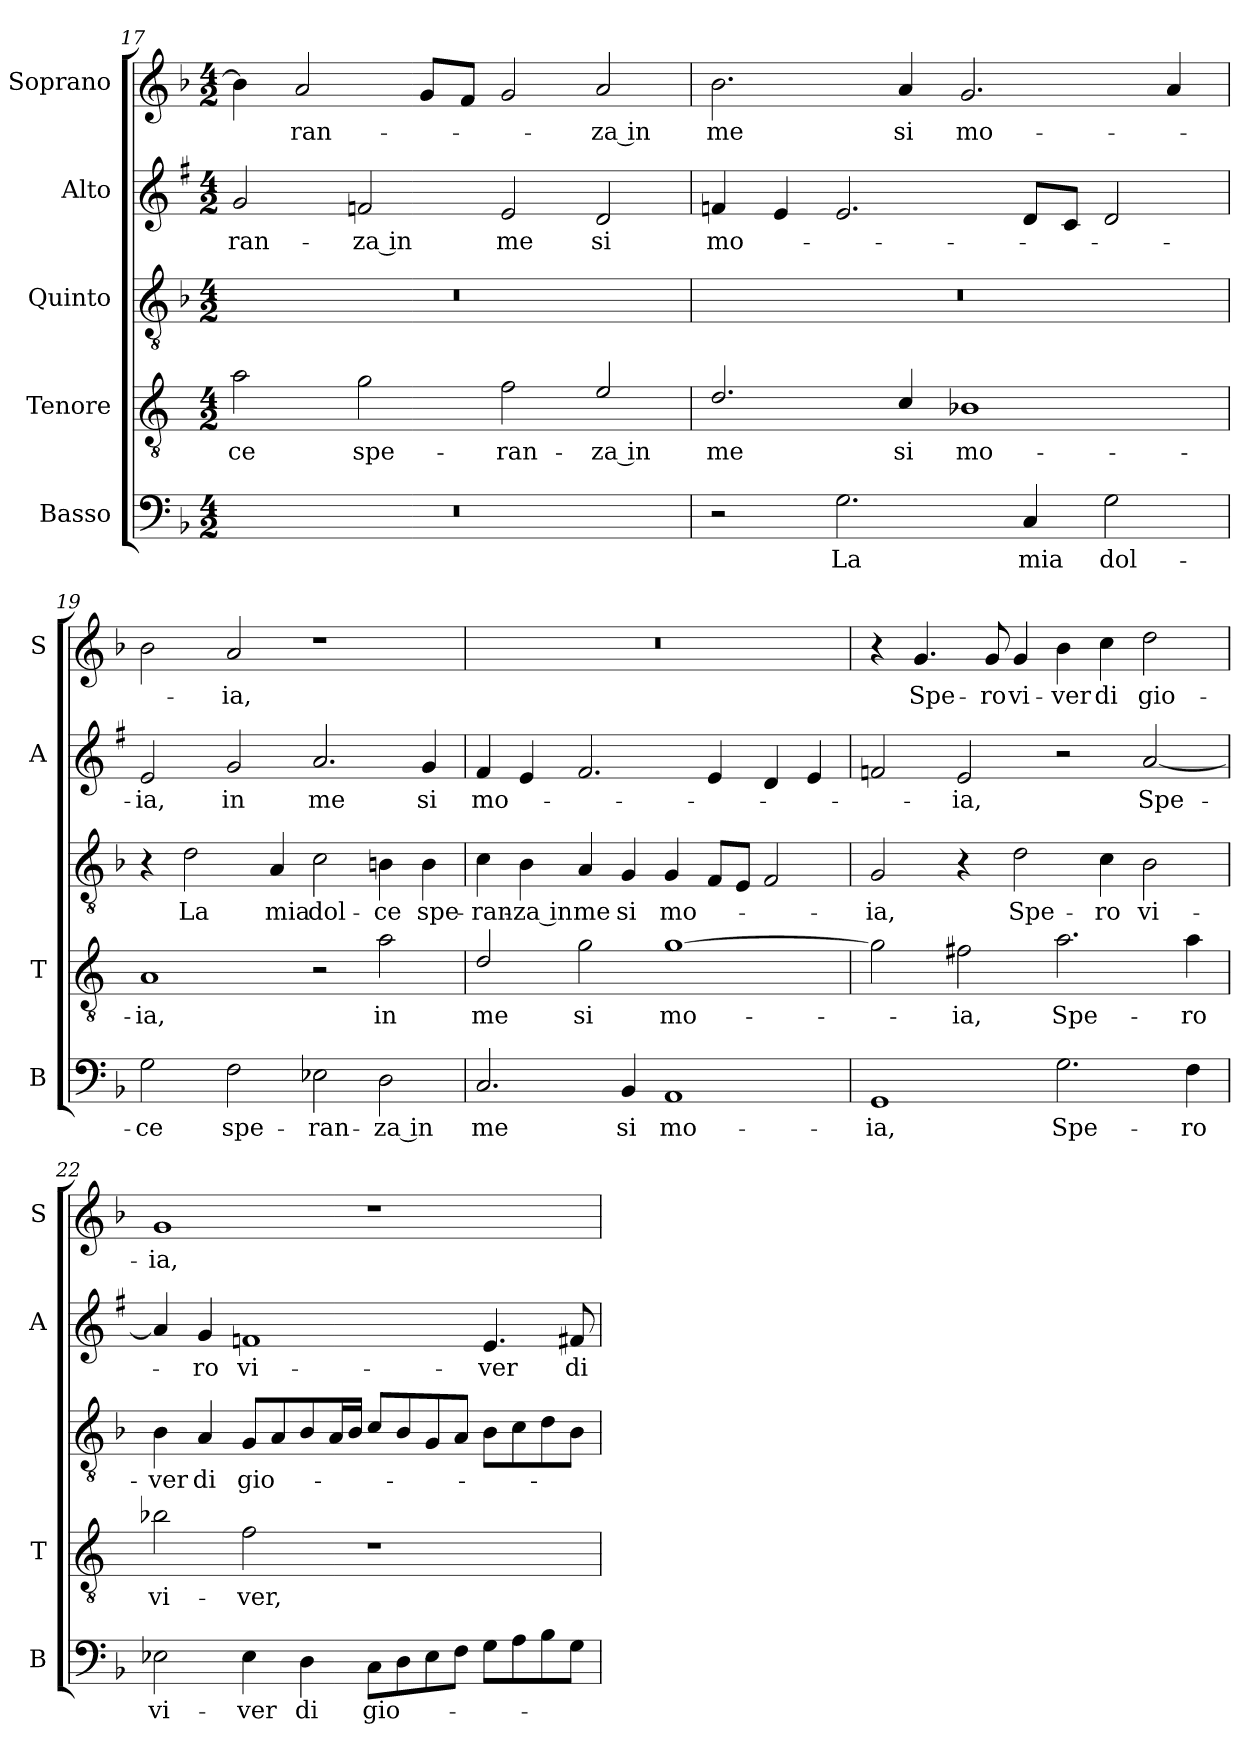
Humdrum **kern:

**kern	**text	**kern	**text	**kern	**text	**kern	**text	**kern	**text
*part5	*part5	*part4	*part4	*part3	*part3	*part2	*part2	*part1	*part1
*staff5	*staff5	*staff4	*staff4	*staff3	*staff3	*staff2	*staff2	*staff1	*staff1
*I"Basso	*	*I"Tenore	*	*I"Quinto	*	*I"Alto	*	*I"Soprano	*
*I'B	*	*I'T	*	*	*	*I'A	*	*I'S	*
*clefF4	*	*clefGv2	*	*clefGv2	*	*clefG2	*	*clefG2	*
*	*	*ITrd4c7	*	*	*	*ITrd1c2	*	*	*
*k[b-]	*	*k[b-]	*	*k[b-]	*	*k[b-]	*	*k[b-]	*
*F:	*	*F:	*	*F:	*	*F:	*	*F:	*
*M4/2	*	*M4/2	*	*M4/2	*	*M4/2	*	*M4/2	*
=17	=17	=17	=17	=17	=17	=17	=17	=17	=17
!	!	!	!LO:LY:b	!	!	!	!LO:LY:b	!	!
0r	.	2d\	-ce	0r	.	2f/	-ran-	4b-\]	.
!	!	!	!	!	!	!	!	!	!LO:LY:b
.	.	.	.	.	.	.	.	2a/	-ran-
!	!	!	!LO:LY:b	!	!	!	!LO:LY:b	!	!
.	.	2c\	spe-	.	.	2e-X/	-za in	.	.
.	.	.	.	.	.	.	.	8g/L	.
.	.	.	.	.	.	.	.	8f/J	.
!	!	!	!LO:LY:b	!	!	!	!LO:LY:b	!	!
.	.	2B-\	-ran-	.	.	2d/	me	2g/	.
!	!	!	!LO:LY:b	!	!	!	!LO:LY:b	!	!LO:LY:b
.	.	2A/	-za in	.	.	2c/	si	2a/	-za in
=18	=18	=18	=18	=18	=18	=18	=18	=18	=18
!	!	!	!LO:LY:b	!	!	!	!LO:LY:b	!	!LO:LY:b
2r	.	2.G/	me	0r	.	4e-X/	mo-	2.b-\	me
.	.	.	.	.	.	4d/	.	.	.
!	!LO:LY:b	!	!	!	!	!	!	!	!
2.G\	La	.	.	.	.	2.d/	.	.	.
!	!	!	!LO:LY:b	!	!	!	!	!	!LO:LY:b
.	.	4F/	si	.	.	.	.	4a/	si
!	!	!	!LO:LY:b	!	!	!	!	!	!LO:LY:b
.	.	1E-X	mo-	.	.	.	.	2.g/	mo-
!	!LO:LY:b	!	!	!	!	!	!	!	!
4C/	mia	.	.	.	.	8c/L	.	.	.
.	.	.	.	.	.	8B-/J	.	.	.
!	!LO:LY:b	!	!	!	!	!	!	!	!
2G\	dol-	.	.	.	.	2c/	.	.	.
.	.	.	.	.	.	.	.	4a/	.
=19	=19	=19	=19	=19	=19	=19	=19	=19	=19
!	!LO:LY:b	!	!LO:LY:b	!	!	!	!LO:LY:b	!	!
2G\	-ce	1D	-ia,	4r	.	2d/	-ia,	2b-\	.
!	!	!	!	!	!LO:LY:b	!	!	!	!
.	.	.	.	2d\	La	.	.	.	.
!	!LO:LY:b	!	!	!	!	!	!LO:LY:b	!	!LO:LY:b
2F\	spe-	.	.	.	.	2f/	in	2a/	-ia,
!	!	!	!	!	!LO:LY:b	!	!	!	!
.	.	.	.	4A/	mia	.	.	.	.
!	!LO:LY:b	!	!	!	!LO:LY:b	!	!LO:LY:b	!	!
2E-X\	-ran-	2r	.	2c\	dol-	2.g/	me	1r	.
!	!LO:LY:b	!	!LO:LY:b	!	!LO:LY:b	!	!	!	!
2D\	-za in	2d\	in	4Bn\	-ce	.	.	.	.
!	!	!	!	!	!LO:LY:b	!	!LO:LY:b	!	!
.	.	.	.	4B\	spe-	4f/	si	.	.
!!LO:LB:g=z
=20	=20	=20	=20	=20	=20	=20	=20	=20	=20
!	!LO:LY:b	!	!LO:LY:b	!	!LO:LY:b	!	!LO:LY:b	!	!
2.C/	me	2G/	me	4c\	-ran-	4e/	mo-	0r	.
!	!	!	!	!	!LO:LY:b	!	!	!	!
.	.	.	.	4B-\	-za in	4d/	.	.	.
!	!	!	!LO:LY:b	!	!LO:LY:b	!	!	!	!
.	.	2c\	si	4A/	me	2.e/	.	.	.
!	!LO:LY:b	!	!	!	!LO:LY:b	!	!	!	!
4BB-/	si	.	.	4G/	si	.	.	.	.
!	!LO:LY:b	!	!LO:LY:b	!	!LO:LY:b	!	!	!	!
1AA	mo-	[1c	mo-	4G/	mo-	.	.	.	.
.	.	.	.	8F/L	.	4d/	.	.	.
.	.	.	.	8E/J	.	.	.	.	.
.	.	.	.	2F/	.	4c/	.	.	.
.	.	.	.	.	.	4d/	.	.	.
=21	=21	=21	=21	=21	=21	=21	=21	=21	=21
!	!LO:LY:b	!	!	!	!LO:LY:b	!	!	!	!
1GG	-ia,	2c\]	.	2G/	-ia,	2e-X/	.	4r	.
!	!	!	!	!	!	!	!	!	!LO:LY:b
.	.	.	.	.	.	.	.	4.g/	Spe-
!	!	!	!LO:LY:b	!	!	!	!LO:LY:b	!	!
.	.	2Bn\	-ia,	4r	.	2d/	-ia,	.	.
!	!	!	!	!	!	!	!	!	!LO:LY:b
.	.	.	.	.	.	.	.	8g/	-ro
!	!	!	!	!	!LO:LY:b	!	!	!	!LO:LY:b
.	.	.	.	2d\	Spe-	.	.	4g/	vi-
!	!LO:LY:b	!	!LO:LY:b	!	!	!	!	!	!LO:LY:b
2.G\	Spe-	2.d\	Spe-	.	.	2r	.	4b-\	-ver
!	!	!	!	!	!LO:LY:b	!	!	!	!LO:LY:b
.	.	.	.	4c\	-ro	.	.	4cc\	di
!	!	!	!	!	!LO:LY:b	!	!LO:LY:b	!	!LO:LY:b
.	.	.	.	2B-\	vi-	[2g/	Spe-	2dd\	gio-
!	!LO:LY:b	!	!LO:LY:b	!	!	!	!	!	!
4F\	-ro	4d\	-ro	.	.	.	.	.	.
=22	=22	=22	=22	=22	=22	=22	=22	=22	=22
!	!LO:LY:b	!	!LO:LY:b	!	!LO:LY:b	!	!	!	!LO:LY:b
2E-X\	vi-	2e-X\	vi-	4B-\	-ver	4g/]	.	1g	-ia,
!	!	!	!	!	!LO:LY:b	!	!LO:LY:b	!	!
.	.	.	.	4A/	di	4f/	-ro	.	.
!	!LO:LY:b	!	!LO:LY:b	!	!LO:LY:b	!	!LO:LY:b	!	!
4E-\	-ver	2B-\	-ver,	8G/L	gio-	1e-X	vi-	.	.
.	.	.	.	8A/	.	.	.	.	.
!	!LO:LY:b	!	!	!	!	!	!	!	!
4D\	di	.	.	8B-/	.	.	.	.	.
.	.	.	.	16A/L	.	.	.	.	.
.	.	.	.	16B-/JJ	.	.	.	.	.
!	!LO:LY:b	!	!	!	!	!	!	!	!
8C\L	gio-	1r	.	8c/L	.	.	.	1r	.
8D\	.	.	.	8B-/	.	.	.	.	.
8E-\	.	.	.	8G/	.	.	.	.	.
8F\J	.	.	.	8A/J	.	.	.	.	.
!	!	!	!	!	!	!	!LO:LY:b	!	!
8G\L	.	.	.	8B-\L	.	4.d/	-ver	.	.
8A\	.	.	.	8c\	.	.	.	.	.
8B-\	.	.	.	8d\	.	.	.	.	.
!	!	!	!	!	!	!	!LO:LY:b	!	!
8G\J	.	.	.	8B-\J	.	8en/	di	.	.
=	=	=	=	=	=	=	=	=	=
*-	*-	*-	*-	*-	*-	*-	*-	*-	*-
